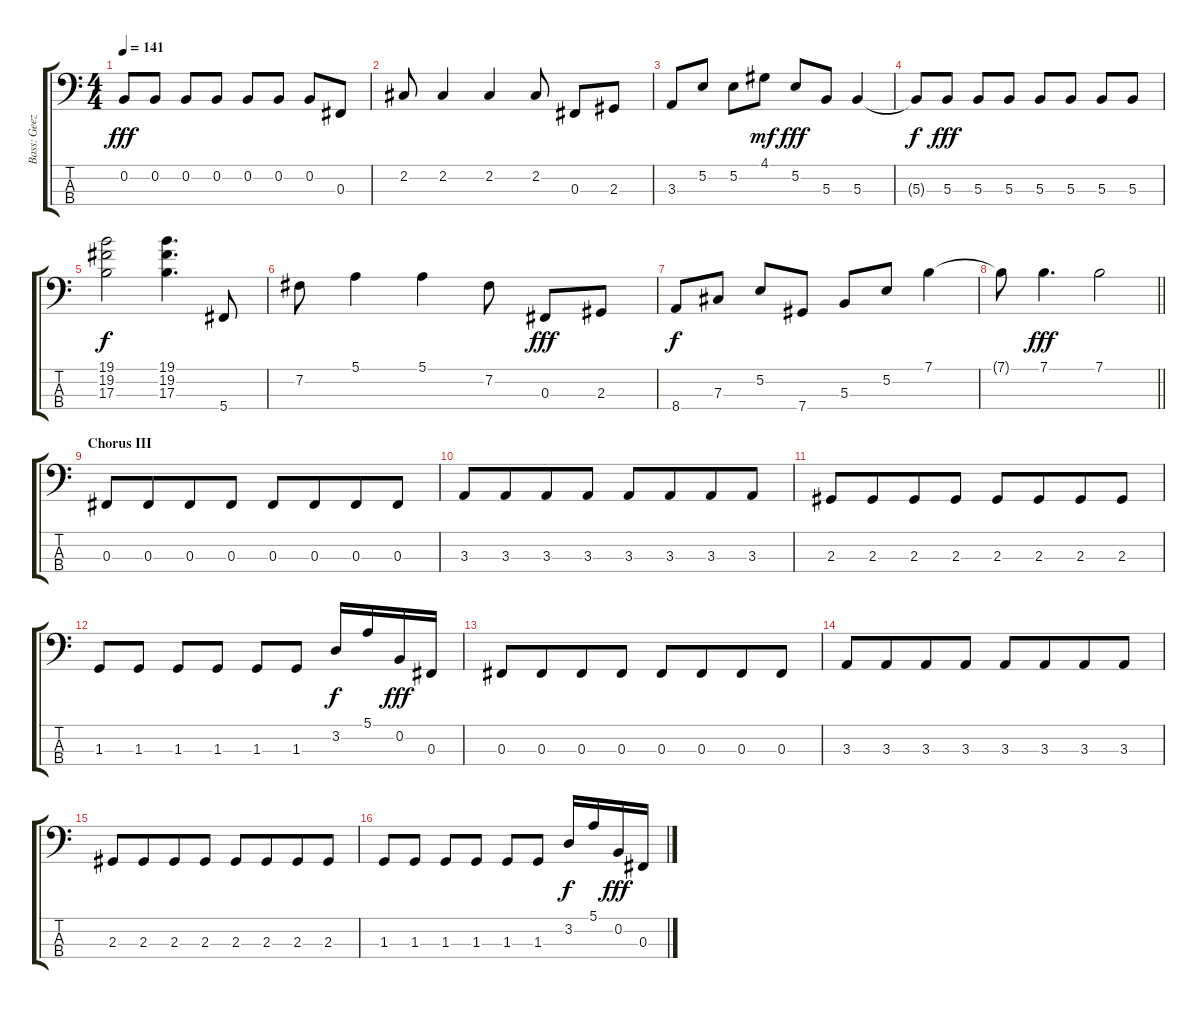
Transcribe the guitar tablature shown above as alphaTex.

\track ("Bass: Geezer" "Bass: Geez") {instrument electricbassfinger}
\staff {score tabs}
\tuning (E2 B1 Gb1 Db1) {hide}
\ts (4 4)
\tempo 141
\clef f4
\ks c
0.2.8{dy fff} 0.2.8 0.2.8 0.2.8 0.2.8 0.2.8 0.2.8 0.3.8 |
2.2.8 2.2.4 2.2.4 2.2.8 0.3.8 2.3.8 |
3.3.8 5.2.8 5.2.8 4.1.8{dy mf} 5.2.8{dy fff} 5.3.8 5.3.4 |
5.3{t}.8{dy f} 5.3.8{dy fff} 5.3.8 5.3.8 5.3.8 5.3.8 5.3.8 5.3.8 |
(19.1 19.2 17.3).2{dy f} (19.1 19.2 17.3).4{d} 5.4.8 |
7.2.8 5.1.4 5.1.4 7.2.8 0.3.8{dy fff} 2.3.8 |
8.4.8{dy f} 7.3.8 5.2.8 7.4.8 5.3.8 5.2.8 7.1.4 |
\barLineRight lightlight
7.1{t}.8 7.1.4{d dy fff} 7.1.2 |
\section ("" "Chorus III")
0.3.8 0.3.8{beam merge} 0.3.8 0.3.8 0.3.8 0.3.8{beam merge} 0.3.8 0.3.8 |
3.3.8 3.3.8{beam merge} 3.3.8 3.3.8 3.3.8 3.3.8{beam merge} 3.3.8 3.3.8 |
2.3.8 2.3.8{beam merge} 2.3.8 2.3.8 2.3.8 2.3.8{beam merge} 2.3.8 2.3.8 |
1.3.8 1.3.8 1.3.8 1.3.8 1.3.8 1.3.8 3.2.16{dy f} 5.1.16 0.2.16{dy fff} 0.3.16 |
0.3.8 0.3.8{beam merge} 0.3.8 0.3.8 0.3.8 0.3.8{beam merge} 0.3.8 0.3.8 |
3.3.8 3.3.8{beam merge} 3.3.8 3.3.8 3.3.8 3.3.8{beam merge} 3.3.8 3.3.8 |
2.3.8 2.3.8{beam merge} 2.3.8 2.3.8 2.3.8 2.3.8{beam merge} 2.3.8 2.3.8 |
1.3.8 1.3.8 1.3.8 1.3.8 1.3.8 1.3.8 3.2.16{dy f} 5.1.16 0.2.16{dy fff} 0.3.16
